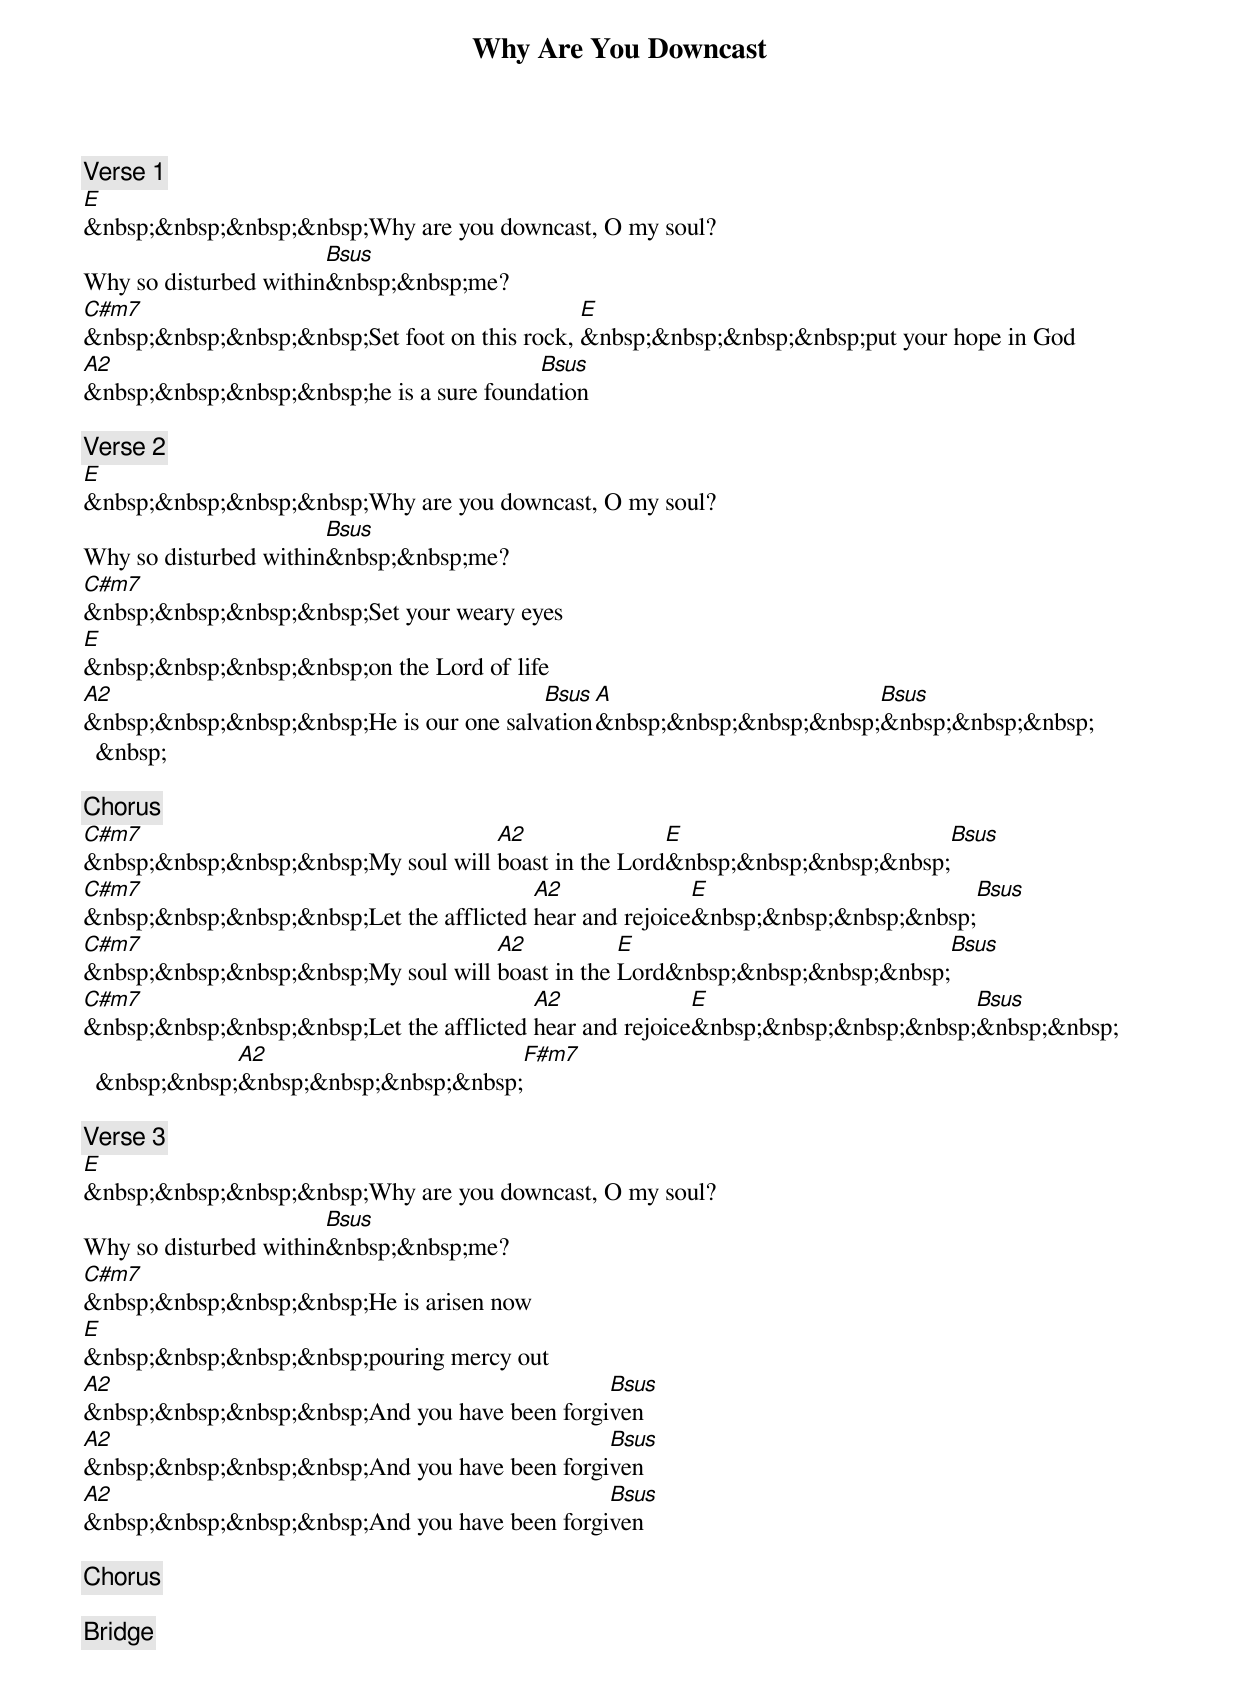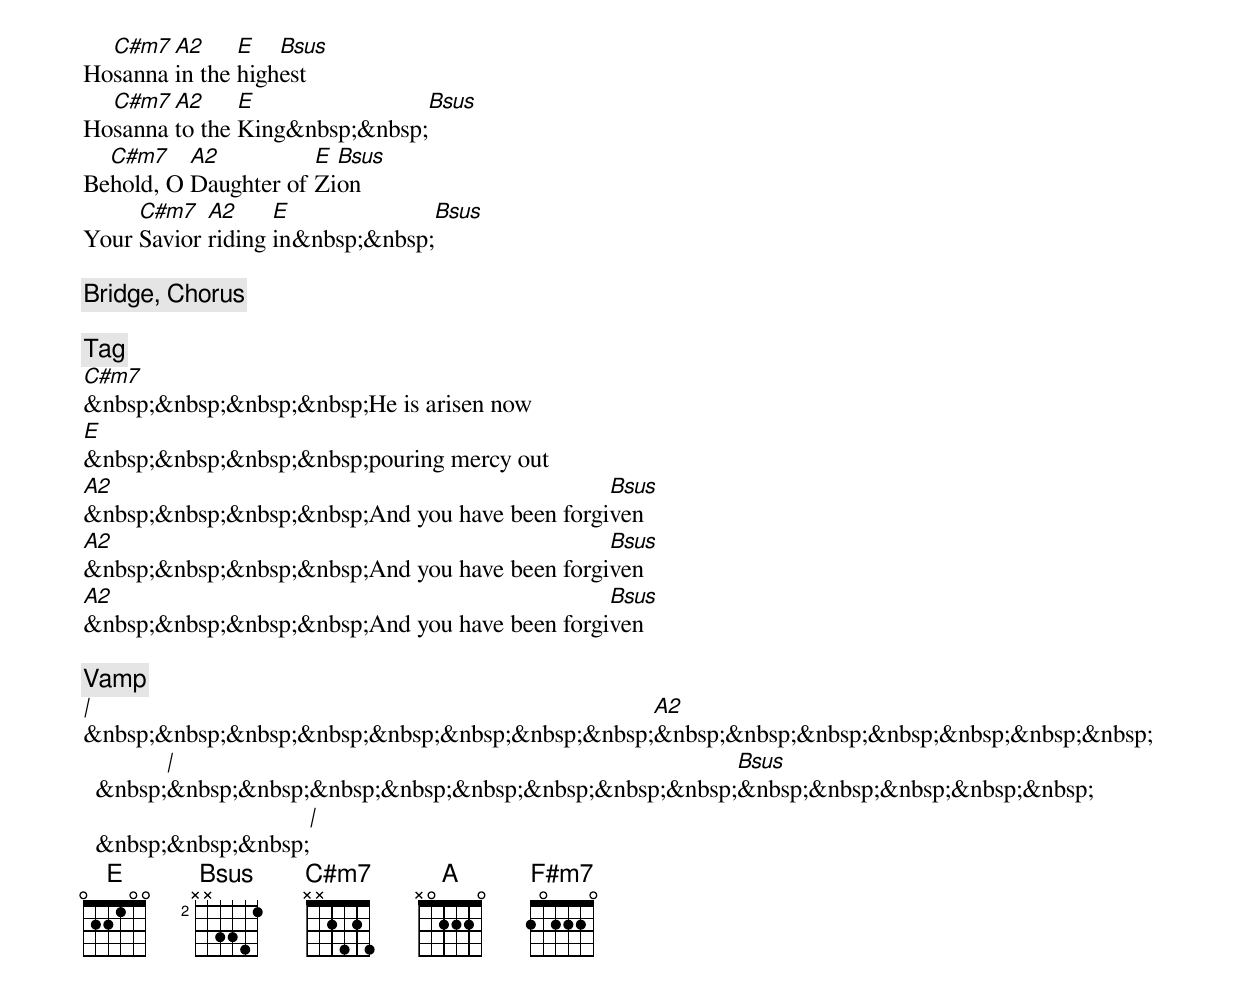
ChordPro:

{title: Why Are You Downcast}
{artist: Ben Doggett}
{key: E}
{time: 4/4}
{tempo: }
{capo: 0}

{comment: Verse 1}
[E]&nbsp;&nbsp;[]&nbsp;&nbsp;[]Why are you downcast, O my soul?
Why so disturbed within[Bsus]&nbsp;&nbsp;[]me?
[C#m7]&nbsp;&nbsp;[]&nbsp;&nbsp;[]Set foot on this rock, [E]&nbsp;&nbsp;[]&nbsp;&nbsp;[]put your hope in God
[A2]&nbsp;&nbsp;[]&nbsp;&nbsp;[]he is a sure found[Bsus]ation

{comment: Verse 2}
[E]&nbsp;&nbsp;[]&nbsp;&nbsp;[]Why are you downcast, O my soul?
Why so disturbed within[Bsus]&nbsp;&nbsp;[]me?
[C#m7]&nbsp;&nbsp;[]&nbsp;&nbsp;[]Set your weary eyes
[E]&nbsp;&nbsp;[]&nbsp;&nbsp;[]on the Lord of life
[A2]&nbsp;&nbsp;[]&nbsp;&nbsp;[]He is our one salv[Bsus]ation[A]&nbsp;&nbsp;[]&nbsp;&nbsp;[Bsus]&nbsp;&nbsp;[]&nbsp;&nbsp;[]

{comment: Chorus}
[C#m7]&nbsp;&nbsp;[]&nbsp;&nbsp;[]My soul will [A2]boast in the Lord[E]&nbsp;&nbsp;[]&nbsp;&nbsp;[Bsus]
[C#m7]&nbsp;&nbsp;[]&nbsp;&nbsp;[]Let the afflicted [A2]hear and rejoice[E]&nbsp;&nbsp;[]&nbsp;&nbsp;[Bsus]
[C#m7]&nbsp;&nbsp;[]&nbsp;&nbsp;[]My soul will [A2]boast in the [E]Lord[]&nbsp;&nbsp;[]&nbsp;&nbsp;[Bsus]
[C#m7]&nbsp;&nbsp;[]&nbsp;&nbsp;[]Let the afflicted [A2]hear and rejoice[E]&nbsp;&nbsp;[]&nbsp;&nbsp;[Bsus]&nbsp;&nbsp;[]&nbsp;&nbsp;[A2]&nbsp;&nbsp;[]&nbsp;&nbsp;[F#m7]

{comment: Verse 3}
[E]&nbsp;&nbsp;[]&nbsp;&nbsp;[]Why are you downcast, O my soul?
Why so disturbed within[Bsus]&nbsp;&nbsp;[]me?
[C#m7]&nbsp;&nbsp;[]&nbsp;&nbsp;[]He is arisen now
[E]&nbsp;&nbsp;[]&nbsp;&nbsp;[]pouring mercy out
[A2]&nbsp;&nbsp;[]&nbsp;&nbsp;[]And you have been forgi[Bsus]ven
[A2]&nbsp;&nbsp;[]&nbsp;&nbsp;[]And you have been forgi[Bsus]ven
[A2]&nbsp;&nbsp;[]&nbsp;&nbsp;[]And you have been forgi[Bsus]ven

{comment: Chorus}

{comment: Bridge}
Ho[C#m7]sanna [A2]in the [E]high[Bsus]est
Ho[C#m7]sanna [A2]to the [E]King[]&nbsp;&nbsp;[Bsus]
Be[C#m7]hold, O [A2]Daughter of [E]Zi[Bsus]on
Your [C#m7]Savior [A2]riding [E]in[]&nbsp;&nbsp;[Bsus]

{comment: Bridge, Chorus}

{comment: Tag}
[C#m7]&nbsp;&nbsp;[]&nbsp;&nbsp;[]He is arisen now
[E]&nbsp;&nbsp;[]&nbsp;&nbsp;[]pouring mercy out
[A2]&nbsp;&nbsp;[]&nbsp;&nbsp;[]And you have been forgi[Bsus]ven
[A2]&nbsp;&nbsp;[]&nbsp;&nbsp;[]And you have been forgi[Bsus]ven
[A2]&nbsp;&nbsp;[]&nbsp;&nbsp;[]And you have been forgi[Bsus]ven

{comment: Vamp}
[|]&nbsp;&nbsp;[]&nbsp;&nbsp;[]&nbsp;&nbsp;[]&nbsp;&nbsp;[A2]&nbsp;&nbsp;[]&nbsp;&nbsp;[]&nbsp;&nbsp;[]&nbsp;&nbsp;[|]&nbsp;&nbsp;[]&nbsp;&nbsp;&nbsp;&nbsp;[]&nbsp;&nbsp;[Bsus]&nbsp;&nbsp;[]&nbsp;&nbsp;[]&nbsp;&nbsp;[]&nbsp;&nbsp;[|]
